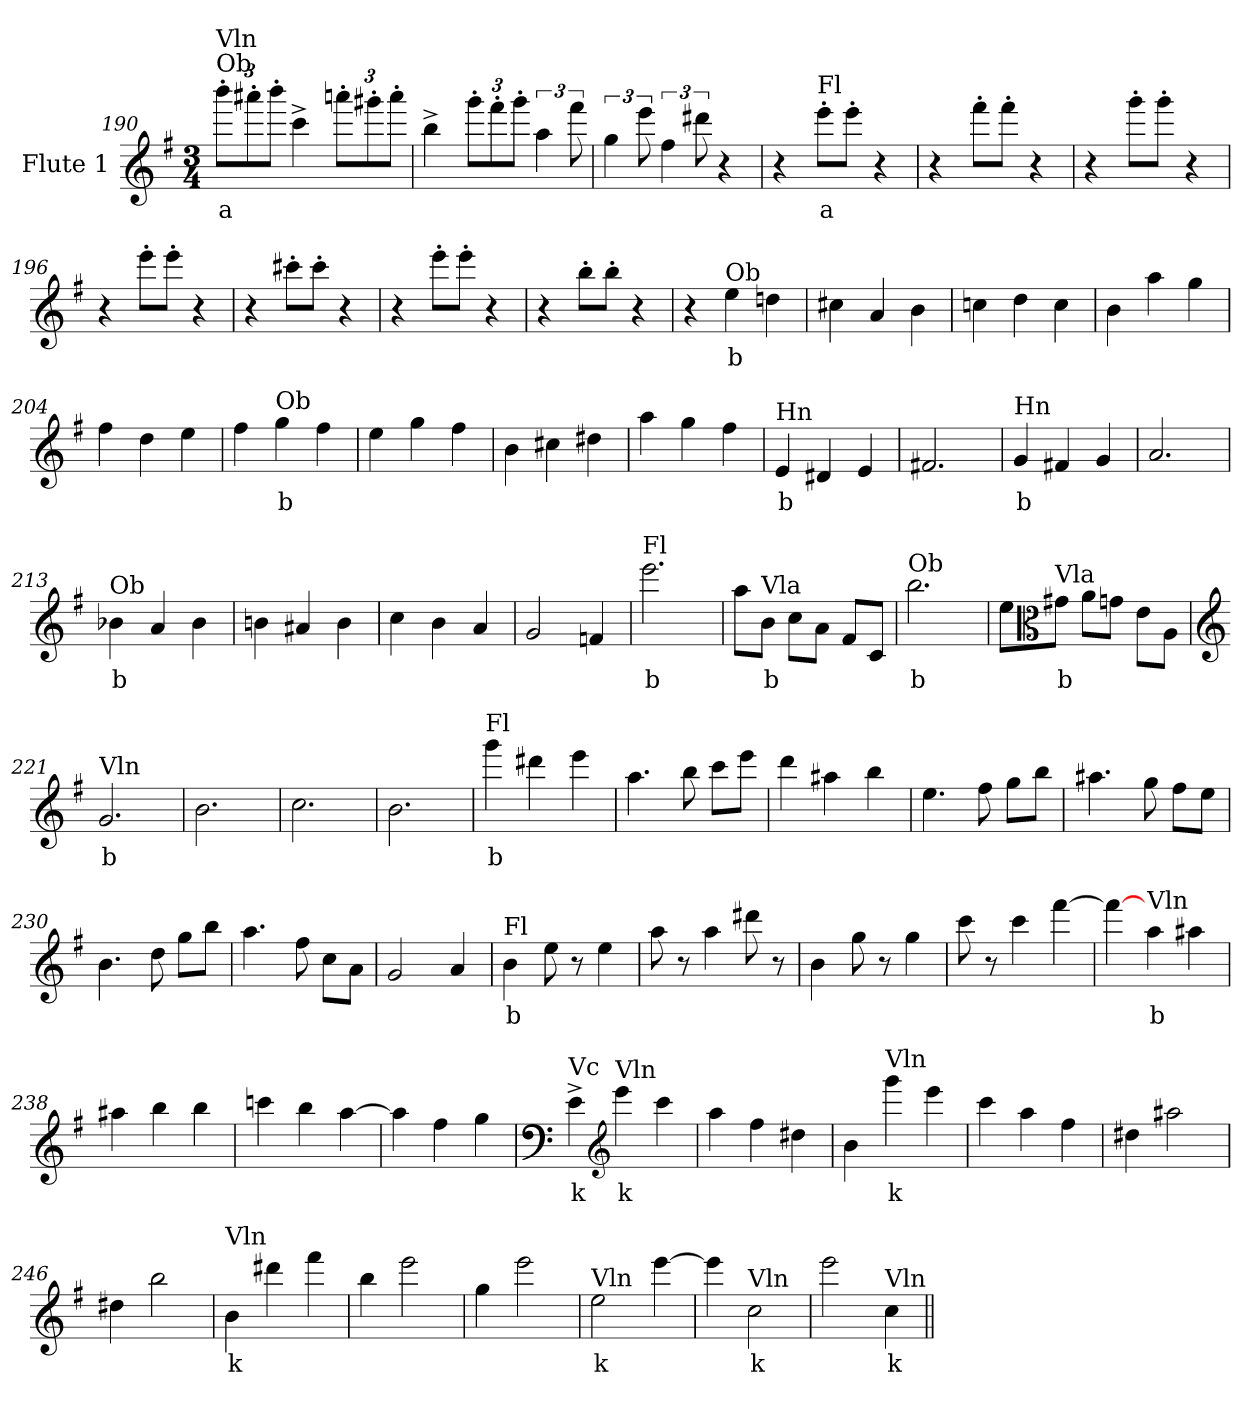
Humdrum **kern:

**kern	**text
*part1	*part1
*staff1	*staff1
*I"Flute 1	*
*I'Fl 1	*
*clefG2	*
*k[f#]	*
*M3/4	*
*Xbrackettup	*
=190	=190
!LO:TX:a:t=Ob	!
!LO:TX:a:t=Vln	!
!	!LO:LY:color=#FF0000
12bbb'\L	a
12aaa#X'\	.
12bbb'\J	.
4ccc^	.
12aaan'\L	.
12ggg#X'\	.
12aaa'\J	.
=191	=191
4bb^	.
12ggg'\L	.
12fff#'\	.
12ggg'\J	.
*brackettup	*
6aa	.
12fff#	.
=192	=192
6gg	.
12eee	.
6ff#	.
12ddd#X	.
4r	.
!!LO:PB:g=z
=193	=193
4r	.
!LO:TX:a:t=Fl	!
!	!LO:LY:color=#FF0000
8eee'\L	a
8eee'\J	.
4r	.
=194	=194
4r	.
8fff#'\L	.
8fff#'\J	.
4r	.
=195	=195
4r	.
8ggg'\L	.
8ggg'\J	.
4r	.
=196	=196
4r	.
8eee'\L	.
8eee'\J	.
4r	.
!!LO:PB:g=z
=197	=197
4r	.
8ccc#X'\L	.
8ccc#'\J	.
4r	.
=198	=198
4r	.
8eee'\L	.
8eee'\J	.
4r	.
=199	=199
4r	.
8bb'\L	.
8bb'\J	.
4r	.
=200	=200
4r	.
!LO:TX:a:t=Ob	!
!	!LO:LY:color=#FF0000
4ee	b
4ddn	.
!!LO:PB:g=z
=201	=201
4cc#X	.
4a	.
4b	.
=202	=202
4ccn	.
4dd	.
4cc	.
=203	=203
4b	.
4aa	.
4gg	.
=204	=204
4ff#	.
4dd	.
4ee	.
!!LO:PB:g=z
=205	=205
4ff#	.
!LO:TX:a:t=Ob	!
!	!LO:LY:color=#FF0000
4gg	b
4ff#	.
=206	=206
4ee	.
4gg	.
4ff#	.
=207	=207
4b	.
4cc#X	.
4dd#X	.
=208	=208
4aa	.
4gg	.
4ff#	.
!!LO:PB:g=z
=209	=209
!LO:TX:a:t=Hn	!
!	!LO:LY:color=#FF0000
4e	b
4d#X	.
4e	.
=210	=210
2.f#X	.
=211	=211
!LO:TX:a:t=Hn	!
!	!LO:LY:color=#FF0000
4g	b
4f#X	.
4g	.
=212	=212
2.a	.
!!LO:PB:g=z
=213	=213
!LO:TX:a:t=Ob	!
!	!LO:LY:color=#FF0000
4b-X	b
4a	.
4b-	.
=214	=214
4bn	.
4a#X	.
4b	.
=215	=215
4cc	.
4b	.
4a	.
=216	=216
2g	.
4fn	.
!!LO:PB:g=z
=217	=217
!LO:TX:a:t=Fl	!
!	!LO:LY:color=#FF0000
2.eee	b
=218	=218
8aa\L	.
!LO:TX:a:t=Vla	!
!	!LO:LY:color=#FF0000
8b\J	b
8cc\L	.
8a\J	.
8f#/L	.
8c/J	.
=219	=219
!LO:TX:a:t=Ob	!
!	!LO:LY:color=#FF0000
2.bb	b
=220	=220
8ee\L	.
*clefC3	*
!LO:TX:a:t=Vla	!
!	!LO:LY:color=#FF0000
8g#X\J	b
8a\L	.
8gn\J	.
8e\L	.
8A\J	.
!!LO:PB:g=z
=221	=221
*clefG2	*
!LO:TX:a:t=Vln	!
!	!LO:LY:color=#FF0000
2.g	b
=222	=222
2.b	.
=223	=223
2.cc	.
=224	=224
2.b	.
!!LO:PB:g=z
=225	=225
!LO:TX:a:t=Fl	!
!	!LO:LY:color=#FF0000
4ggg	b
4ddd#X	.
4eee	.
=226	=226
4.aa	.
8bb	.
8ccc\L	.
8eee\J	.
=227	=227
4ddd	.
4aa#X	.
4bb	.
=228	=228
4.ee	.
8ff#	.
8gg\L	.
8bb\J	.
!!LO:PB:g=z
=229	=229
4.aa#X	.
8gg	.
8ff#\L	.
8ee\J	.
=230	=230
4.b	.
8dd	.
8gg\L	.
8bb\J	.
=231	=231
4.aa	.
8ff#	.
8cc\L	.
8a\J	.
=232	=232
2g	.
4a	.
!!LO:PB:g=z
=233	=233
!LO:TX:a:t=Fl	!
!	!LO:LY:color=#FF0000
4b	b
8ee	.
8r	.
4ee	.
=234	=234
8aa	.
8r	.
4aa	.
8ddd#X	.
8r	.
=235	=235
4b	.
8gg	.
8r	.
4gg	.
=236	=236
8ccc	.
8r	.
4ccc	.
[4fff#	.
!!LO:PB:g=z
=237	=237
4fff#_	.
!LO:TX:a:t=Vln	!
!	!LO:LY:color=#FF0000
4aa	b
4aa#X	.
=238	=238
4aa#X	.
4bb	.
4bb	.
=239	=239
4cccn	.
4bb	.
[4aa	.
=240	=240
4aa]	.
4ff#	.
4gg	.
!!LO:PB:g=z
=241	=241
*clefF4	*
!LO:TX:a:t=Vc	!
!	!LO:LY:color=#FF0000
4e^	k
*clefG2	*
!LO:TX:a:t=Vln	!
!	!LO:LY:color=#FF0000
4eee	k
4ccc	.
=242	=242
4aa	.
4ff#	.
4dd#X	.
=243	=243
4b	.
!LO:TX:a:t=Vln	!
!	!LO:LY:color=#FF0000
4ggg	k
4eee	.
=244	=244
4ccc	.
4aa	.
4ff#	.
!!LO:PB:g=z
=245	=245
4dd#X	.
2aa#X	.
=246	=246
4dd#X	.
2bb	.
=247	=247
!LO:TX:a:t=Vln	!
!	!LO:LY:color=#FF0000
4b	k
4ddd#X	.
4fff#	.
=248	=248
4bb	.
2eee	.
!!LO:PB:g=z
=249	=249
4gg	.
2eee	.
=250	=250
!LO:TX:a:t=Vln	!
!	!LO:LY:color=#FF0000
2ee	k
[4eee	.
=251	=251
4eee]	.
!LO:TX:a:t=Vln	!
!	!LO:LY:color=#FF0000
2cc	k
=252	=252
2eee	.
!LO:TX:a:t=Vln	!
!	!LO:LY:color=#FF0000
4cc	k
=||	=||
*-	*-
